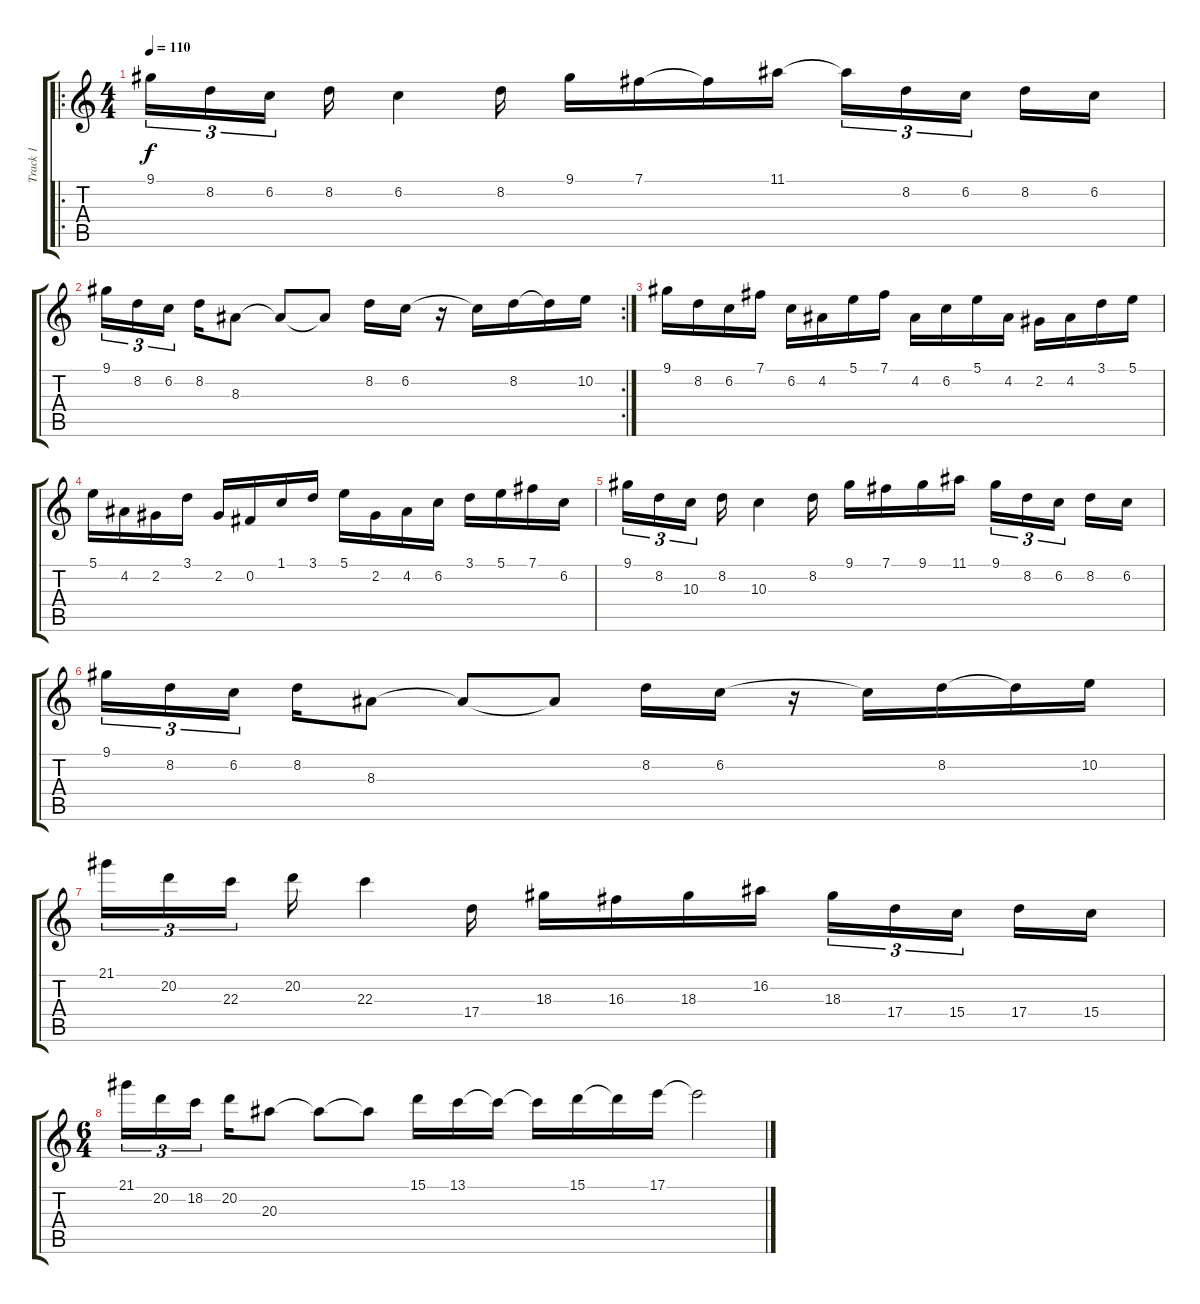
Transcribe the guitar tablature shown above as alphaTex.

\track ("Track 1" "Track 1") {instrument distortionguitar}
\staff {score tabs}
\tuning (B3 Gb3 D3 A2 E2 B1) {hide}
\ro
\ts (4 4)
\tempo 110
\clef g2
\ks c
9.1.16{tu (3 2) dy f} 8.2.16{tu (3 2)} 6.2.16{tu (3 2) beam splitsecondary} 8.2.16 6.2.4 8.2.16 9.1.16 7.1.16 7.1{t}.16 11.1.16 11.1{t}.16{tu (3 2)} 8.2.16{tu (3 2)} 6.2.16{tu (3 2) beam splitsecondary} 8.2.16 6.2.16 |
\rc 2
9.1.16{tu (3 2)} 8.2.16{tu (3 2)} 6.2.16{tu (3 2) beam splitsecondary} 8.2.16 8.3.8 8.3{t}.8 8.3{t}.8 8.2.16 6.2.16 r.16 6.2{t}.16 8.2.16 8.2{t}.16 10.2.16 |
9.1.16 8.2.16 6.2.16 7.1.16 6.2.16 4.2.16 5.1.16 7.1.16 4.2.16 6.2.16 5.1.16 4.2.16 2.2.16 4.2.16 3.1.16 5.1.16 |
5.1.16 4.2.16 2.2.16 3.1.16 2.2.16 0.2.16 1.1.16 3.1.16 5.1.16 2.2.16 4.2.16 6.2.16 3.1.16 5.1.16 7.1.16 6.2.16 |
9.1.16{tu (3 2)} 8.2.16{tu (3 2)} 10.3.16{tu (3 2) beam splitsecondary} 8.2.16 10.3.4 8.2.16 9.1.16 7.1.16 9.1.16 11.1.16 9.1.16{tu (3 2)} 8.2.16{tu (3 2)} 6.2.16{tu (3 2) beam splitsecondary} 8.2.16 6.2.16 |
9.1.16{tu (3 2)} 8.2.16{tu (3 2)} 6.2.16{tu (3 2) beam splitsecondary} 8.2.16 8.3.8 8.3{t}.8 8.3{t}.8 8.2.16 6.2.16 r.16 6.2{t}.16 8.2.16 8.2{t}.16 10.2.16 |
21.1.16{tu (3 2)} 20.2.16{tu (3 2)} 22.3.16{tu (3 2) beam splitsecondary} 20.2.16 22.3.4 17.4.16 18.3.16 16.3.16 18.3.16 16.2.16 18.3.16{tu (3 2)} 17.4.16{tu (3 2)} 15.4.16{tu (3 2) beam splitsecondary} 17.4.16 15.4.16 |
\ts (6 4)
21.1.16{tu (3 2)} 20.2.16{tu (3 2)} 18.2.16{tu (3 2) beam splitsecondary} 20.2.16 20.3.8 20.3{t}.8 20.3{t}.8 15.1.16 13.1.16 13.1{t}.16 13.1{t}.16 15.1.16 15.1{t}.16 17.1.16 17.1{t}.2
